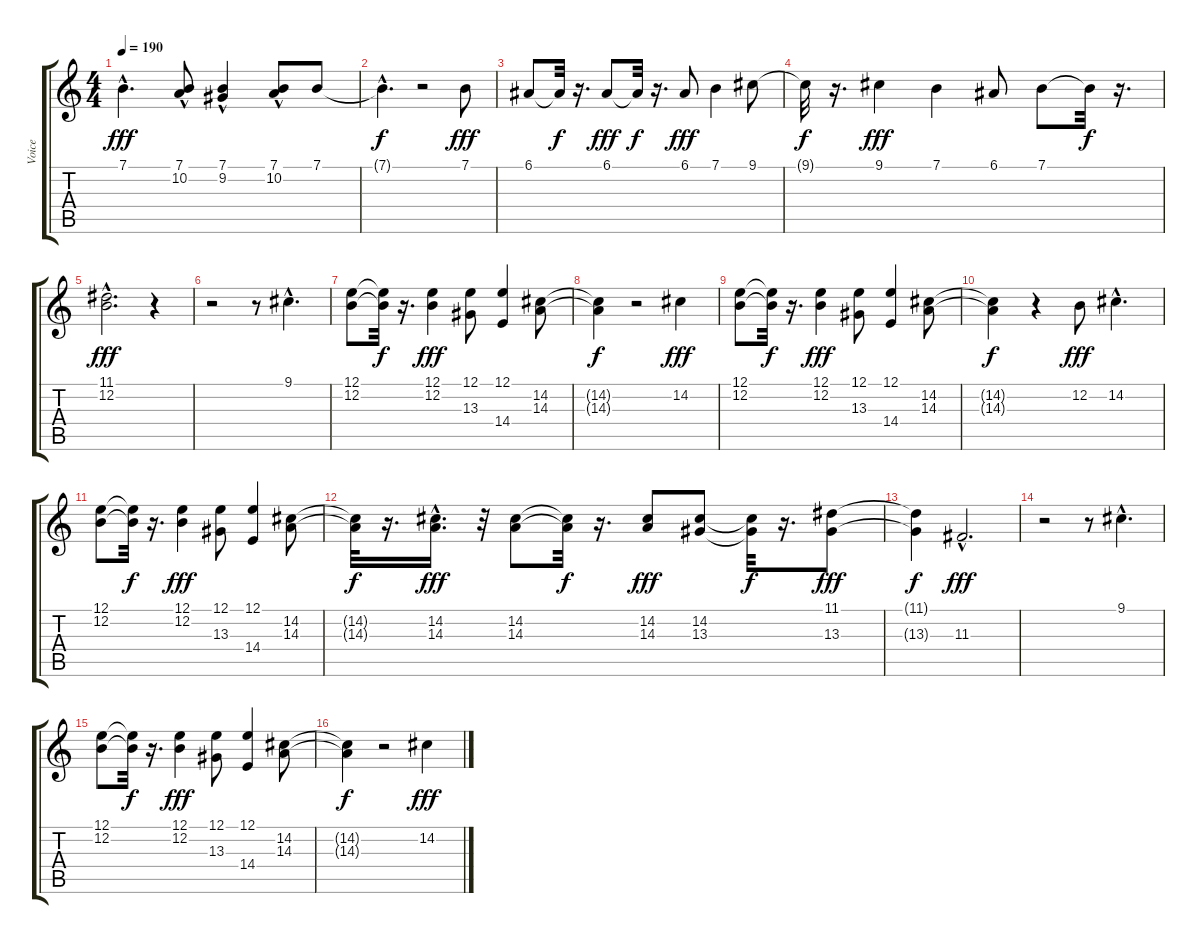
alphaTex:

\track ("Voice" "Voice") {instrument clarinet}
\staff {score tabs}
\tuning (E4 B3 G3 D3 A2 E2) {hide}
\ts (4 4)
\tempo 190
\clef g2
\ks c
7.1{hac}.4{d dy fff} (7.1{hac} 10.2).8 (7.1{hac} 9.2).4 (7.1{hac} 10.2).8 7.1.8 |
7.1{hac t}.4{d dy f} r.2 7.1.8{dy fff} |
6.1.8 6.1{t}.32{dy f} r.16{d} 6.1.8{dy fff} 6.1{t}.32{dy f} r.16{d} 6.1.8{dy fff} 7.1.4 9.1.8 |
9.1{t}.32{dy f} r.16{d} 9.1.4{dy fff} 7.1.4 6.1.8 7.1.8 7.1{t}.32{dy f} r.16{d} |
(11.1{hac} 12.2{hac}).2{d dy fff} r.4 |
r.2 r.8 9.1{hac}.4{d} |
(12.1 12.2).8 (12.1{t} 12.2{t}).32{dy f} r.16{d} (12.1 12.2).4{dy fff} (12.1 13.3).8 (12.1 14.4).4 (14.2 14.3).8 |
(14.2{t} 14.3{t}).4{dy f} r.2 14.2.4{dy fff} |
(12.1 12.2).8 (12.1{t} 12.2{t}).32{dy f} r.16{d} (12.1 12.2).4{dy fff} (12.1 13.3).8 (12.1 14.4).4 (14.2 14.3).8 |
(14.2{t} 14.3{t}).4{dy f} r.4 12.2.8{dy fff} 14.2{hac}.4{d} |
(12.1 12.2).8 (12.1{t} 12.2{t}).32{dy f} r.16{d} (12.1 12.2).4{dy fff} (12.1 13.3).8 (12.1 14.4).4 (14.2 14.3).8 |
(14.2{t} 14.3{t}).32{dy f} r.16{d} (14.2{hac} 14.3{hac}).16{d dy fff} r.32 (14.2 14.3).8 (14.2{t} 14.3{t}).32{dy f} r.16{d} (14.2 14.3).8{dy fff} (14.2 13.3).8 (14.2{t} 13.3{t}).32{dy f} r.16{d} (11.1 13.3).8{dy fff} |
(11.1{t} 13.3{t}).4{dy f} 11.3{hac}.2{d dy fff} |
r.2 r.8 9.1{hac}.4{d} |
(12.1 12.2).8 (12.1{t} 12.2{t}).32{dy f} r.16{d} (12.1 12.2).4{dy fff} (12.1 13.3).8 (12.1 14.4).4 (14.2 14.3).8 |
(14.2{t} 14.3{t}).4{dy f} r.2 14.2.4{dy fff}
